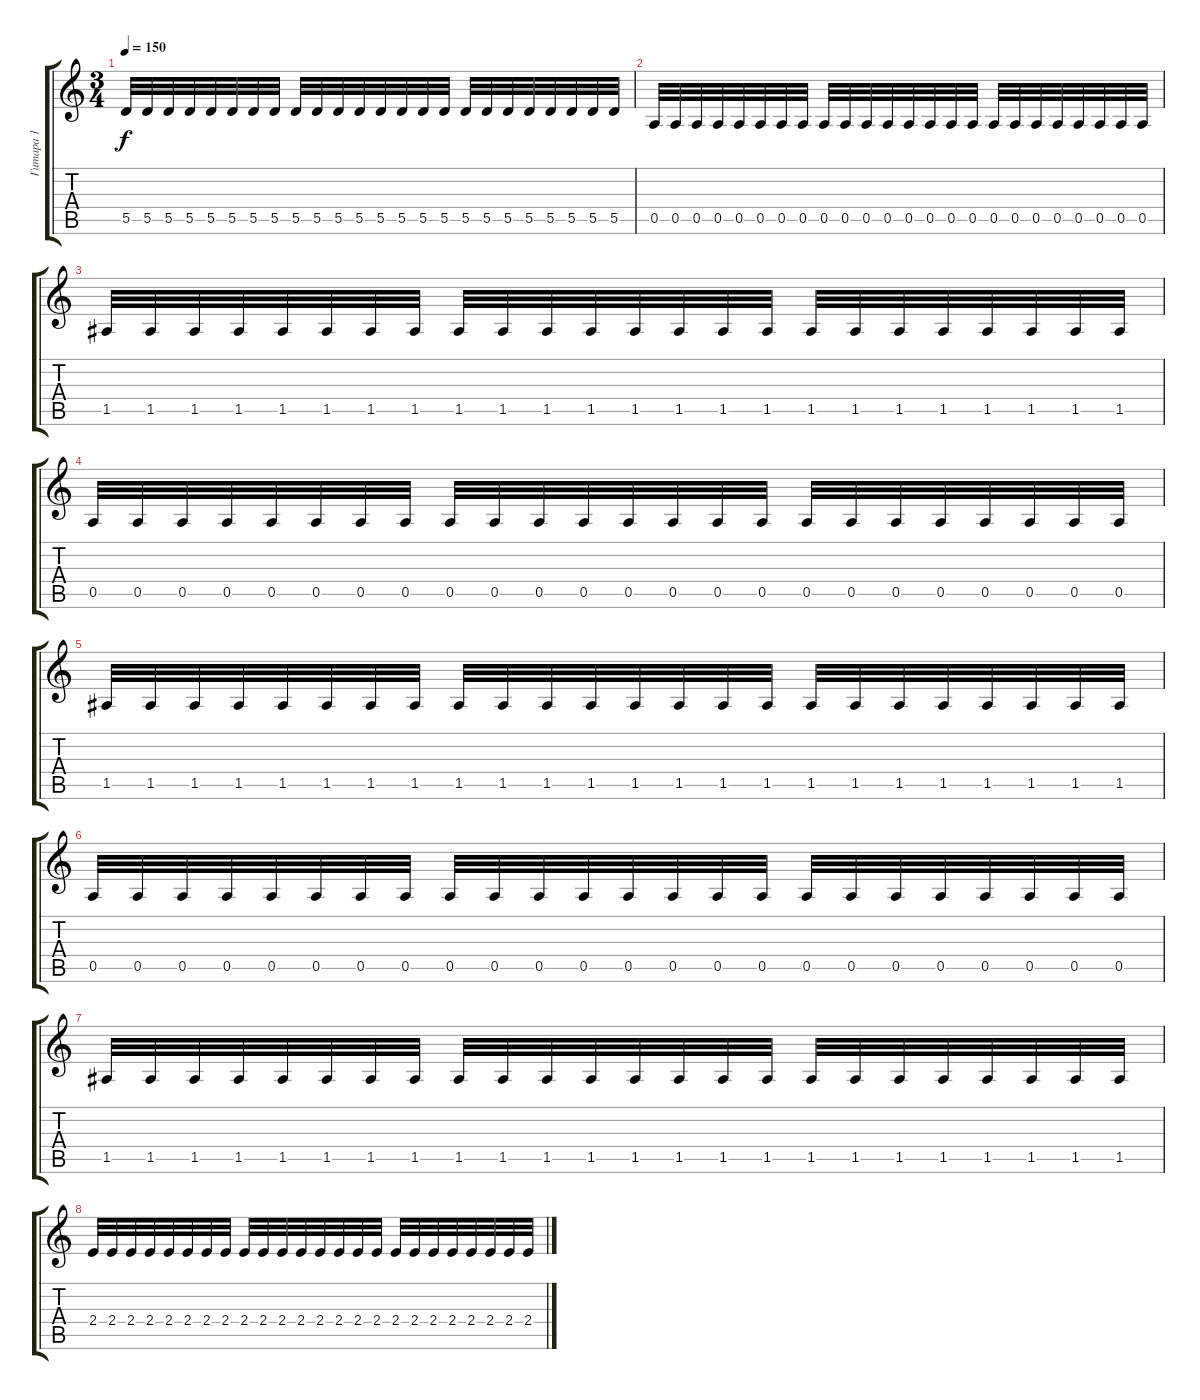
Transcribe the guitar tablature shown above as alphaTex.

\track ("Гитара 1" "Гитара 1") {instrument distortionguitar}
\staff {score tabs}
\tuning (E4 B3 G3 D3 A2 D2) {hide}
\ts (3 4)
\tempo 150
\clef g2
\ks c
5.5.32{dy f} 5.5.32 5.5.32 5.5.32 5.5.32 5.5.32 5.5.32 5.5.32 5.5.32 5.5.32 5.5.32 5.5.32 5.5.32 5.5.32 5.5.32 5.5.32 5.5.32 5.5.32 5.5.32 5.5.32 5.5.32 5.5.32 5.5.32 5.5.32 |
0.5.32 0.5.32 0.5.32 0.5.32 0.5.32 0.5.32 0.5.32 0.5.32 0.5.32 0.5.32 0.5.32 0.5.32 0.5.32 0.5.32 0.5.32 0.5.32 0.5.32 0.5.32 0.5.32 0.5.32 0.5.32 0.5.32 0.5.32 0.5.32 |
1.5.32 1.5.32 1.5.32 1.5.32 1.5.32 1.5.32 1.5.32 1.5.32 1.5.32 1.5.32 1.5.32 1.5.32 1.5.32 1.5.32 1.5.32 1.5.32 1.5.32 1.5.32 1.5.32 1.5.32 1.5.32 1.5.32 1.5.32 1.5.32 |
0.5.32 0.5.32 0.5.32 0.5.32 0.5.32 0.5.32 0.5.32 0.5.32 0.5.32 0.5.32 0.5.32 0.5.32 0.5.32 0.5.32 0.5.32 0.5.32 0.5.32 0.5.32 0.5.32 0.5.32 0.5.32 0.5.32 0.5.32 0.5.32 |
1.5.32 1.5.32 1.5.32 1.5.32 1.5.32 1.5.32 1.5.32 1.5.32 1.5.32 1.5.32 1.5.32 1.5.32 1.5.32 1.5.32 1.5.32 1.5.32 1.5.32 1.5.32 1.5.32 1.5.32 1.5.32 1.5.32 1.5.32 1.5.32 |
0.5.32 0.5.32 0.5.32 0.5.32 0.5.32 0.5.32 0.5.32 0.5.32 0.5.32 0.5.32 0.5.32 0.5.32 0.5.32 0.5.32 0.5.32 0.5.32 0.5.32 0.5.32 0.5.32 0.5.32 0.5.32 0.5.32 0.5.32 0.5.32 |
1.5.32 1.5.32 1.5.32 1.5.32 1.5.32 1.5.32 1.5.32 1.5.32 1.5.32 1.5.32 1.5.32 1.5.32 1.5.32 1.5.32 1.5.32 1.5.32 1.5.32 1.5.32 1.5.32 1.5.32 1.5.32 1.5.32 1.5.32 1.5.32 |
2.4.32 2.4.32 2.4.32 2.4.32 2.4.32 2.4.32 2.4.32 2.4.32 2.4.32 2.4.32 2.4.32 2.4.32 2.4.32 2.4.32 2.4.32 2.4.32 2.4.32 2.4.32 2.4.32 2.4.32 2.4.32 2.4.32 2.4.32 2.4.32
